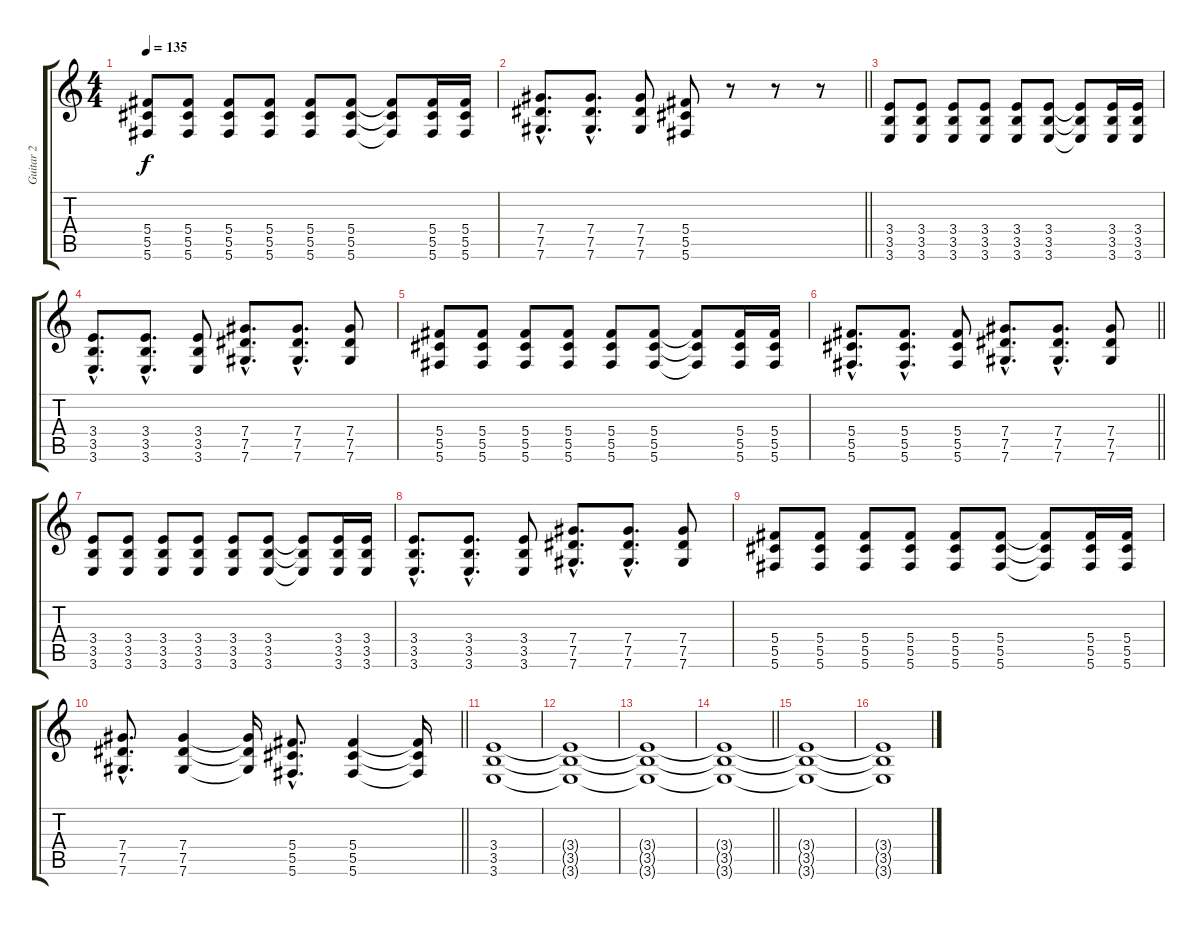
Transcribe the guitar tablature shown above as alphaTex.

\track ("Guitar 2" "Guitar 2") {instrument distortionguitar}
\staff {score tabs}
\tuning (Eb4 Bb3 Gb3 Db3 Ab2 Db2) {hide}
\ts (4 4)
\tempo 135
\clef g2
\ks c
(5.4 5.5 5.6).8{dy f} (5.4 5.5 5.6).8 (5.4 5.5 5.6).8 (5.4 5.5 5.6).8 (5.4 5.5 5.6).8 (5.4 5.5 5.6).8 (5.4{t} 5.5{t} 5.6{t}).8 (5.4 5.5 5.6).16 (5.4 5.5 5.6).16 |
\barLineRight lightlight
(7.4{hac} 7.5{hac} 7.6{hac}).8{d} (7.4{hac} 7.5{hac} 7.6{hac}).8{d} (7.4 7.5 7.6).8 (5.4 5.5 5.6).8 r.8 r.8 r.8 |
(3.4 3.5 3.6).8 (3.4 3.5 3.6).8 (3.4 3.5 3.6).8 (3.4 3.5 3.6).8 (3.4 3.5 3.6).8 (3.4 3.5 3.6).8 (3.4{t} 3.5{t} 3.6{t}).8 (3.4 3.5 3.6).16 (3.4 3.5 3.6).16 |
(3.4{hac} 3.5{hac} 3.6{hac}).8{d} (3.4{hac} 3.5{hac} 3.6{hac}).8{d} (3.4 3.5 3.6).8 (7.4{hac} 7.5{hac} 7.6{hac}).8{d} (7.4{hac} 7.5{hac} 7.6{hac}).8{d} (7.4 7.5 7.6).8 |
(5.4 5.5 5.6).8 (5.4 5.5 5.6).8 (5.4 5.5 5.6).8 (5.4 5.5 5.6).8 (5.4 5.5 5.6).8 (5.4 5.5 5.6).8 (5.4{t} 5.5{t} 5.6{t}).8 (5.4 5.5 5.6).16 (5.4 5.5 5.6).16 |
\barLineRight lightlight
(5.4{hac} 5.5{hac} 5.6{hac}).8{d} (5.4{hac} 5.5{hac} 5.6{hac}).8{d} (5.4 5.5 5.6).8 (7.4{hac} 7.5{hac} 7.6{hac}).8{d} (7.4{hac} 7.5{hac} 7.6{hac}).8{d} (7.4 7.5 7.6).8 |
(3.4 3.5 3.6).8 (3.4 3.5 3.6).8 (3.4 3.5 3.6).8 (3.4 3.5 3.6).8 (3.4 3.5 3.6).8 (3.4 3.5 3.6).8 (3.4{t} 3.5{t} 3.6{t}).8 (3.4 3.5 3.6).16 (3.4 3.5 3.6).16 |
(3.4{hac} 3.5{hac} 3.6{hac}).8{d} (3.4{hac} 3.5{hac} 3.6{hac}).8{d} (3.4 3.5 3.6).8 (7.4{hac} 7.5{hac} 7.6{hac}).8{d} (7.4{hac} 7.5{hac} 7.6{hac}).8{d} (7.4 7.5 7.6).8 |
(5.4 5.5 5.6).8 (5.4 5.5 5.6).8 (5.4 5.5 5.6).8 (5.4 5.5 5.6).8 (5.4 5.5 5.6).8 (5.4 5.5 5.6).8 (5.4{t} 5.5{t} 5.6{t}).8 (5.4 5.5 5.6).16 (5.4 5.5 5.6).16 |
\barLineRight lightlight
(7.4{hac} 7.5{hac} 7.6{hac}).8{d} (7.4 7.5 7.6).4 (7.4{t} 7.5{t} 7.6{t}).16 (5.4{hac} 5.5{hac} 5.6{hac}).8{d} (5.4 5.5 5.6).4 (5.4{t} 5.5{t} 5.6{t}).16 |
(3.4 3.5 3.6).1 |
(3.4{t} 3.5{t} 3.6{t}).1 |
(3.4{t} 3.5{t} 3.6{t}).1 |
\barLineRight lightlight
(3.4{t} 3.5{t} 3.6{t}).1 |
(3.4{t} 3.5{t} 3.6{t}).1 |
(3.4{t} 3.5{t} 3.6{t}).1
